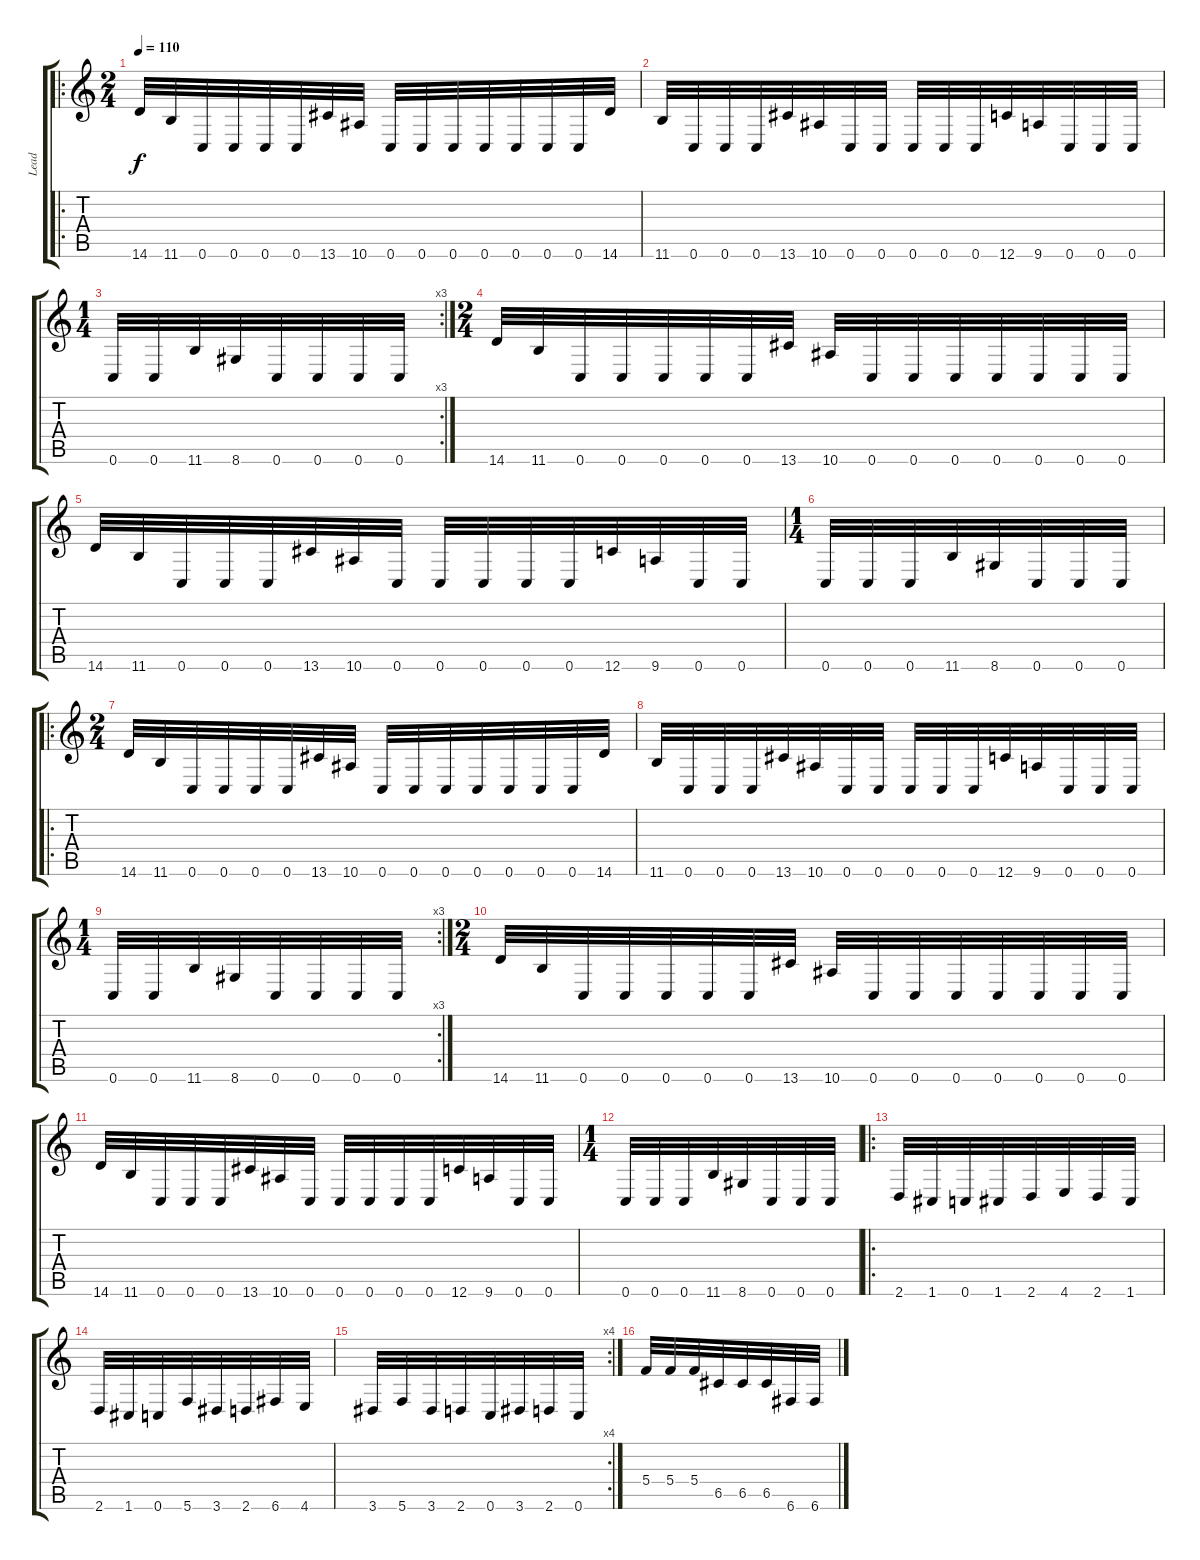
\track ("Lead" "Lead") {instrument distortionguitar}
\staff {score tabs}
\tuning (D4 A3 F3 C3 G2 C2) {hide}
\ro
\ts (2 4)
\tempo 110
\clef g2
\ks c
14.6.32{dy f} 11.6.32 0.6.32 0.6.32 0.6.32 0.6.32 13.6.32 10.6.32 0.6.32 0.6.32 0.6.32 0.6.32 0.6.32 0.6.32 0.6.32 14.6.32 |
11.6.32 0.6.32 0.6.32 0.6.32 13.6.32 10.6.32 0.6.32 0.6.32 0.6.32 0.6.32 0.6.32 12.6.32 9.6.32 0.6.32 0.6.32 0.6.32 |
\rc 3
\ts (1 4)
0.6.32 0.6.32 11.6.32 8.6.32 0.6.32 0.6.32 0.6.32 0.6.32 |
\ts (2 4)
14.6.32 11.6.32 0.6.32 0.6.32 0.6.32 0.6.32 0.6.32 13.6.32 10.6.32 0.6.32 0.6.32 0.6.32 0.6.32 0.6.32 0.6.32 0.6.32 |
14.6.32 11.6.32 0.6.32 0.6.32 0.6.32 13.6.32 10.6.32 0.6.32 0.6.32 0.6.32 0.6.32 0.6.32 12.6.32 9.6.32 0.6.32 0.6.32 |
\ts (1 4)
0.6.32 0.6.32 0.6.32 11.6.32 8.6.32 0.6.32 0.6.32 0.6.32 |
\ro
\ts (2 4)
14.6.32 11.6.32 0.6.32 0.6.32 0.6.32 0.6.32 13.6.32 10.6.32 0.6.32 0.6.32 0.6.32 0.6.32 0.6.32 0.6.32 0.6.32 14.6.32 |
11.6.32 0.6.32 0.6.32 0.6.32 13.6.32 10.6.32 0.6.32 0.6.32 0.6.32 0.6.32 0.6.32 12.6.32 9.6.32 0.6.32 0.6.32 0.6.32 |
\rc 3
\ts (1 4)
0.6.32 0.6.32 11.6.32 8.6.32 0.6.32 0.6.32 0.6.32 0.6.32 |
\ts (2 4)
14.6.32 11.6.32 0.6.32 0.6.32 0.6.32 0.6.32 0.6.32 13.6.32 10.6.32 0.6.32 0.6.32 0.6.32 0.6.32 0.6.32 0.6.32 0.6.32 |
14.6.32 11.6.32 0.6.32 0.6.32 0.6.32 13.6.32 10.6.32 0.6.32 0.6.32 0.6.32 0.6.32 0.6.32 12.6.32 9.6.32 0.6.32 0.6.32 |
\ts (1 4)
0.6.32 0.6.32 0.6.32 11.6.32 8.6.32 0.6.32 0.6.32 0.6.32 |
\ro
2.6.32 1.6.32 0.6.32 1.6.32 2.6.32 4.6.32 2.6.32 1.6.32 |
2.6.32 1.6.32 0.6.32 5.6.32 3.6.32 2.6.32 6.6.32 4.6.32 |
\rc 4
3.6.32 5.6.32 3.6.32 2.6.32 0.6.32 3.6.32 2.6.32 0.6.32 |
5.4.32 5.4.32 5.4.32 6.5.32 6.5.32 6.5.32 6.6.32 6.6.32
